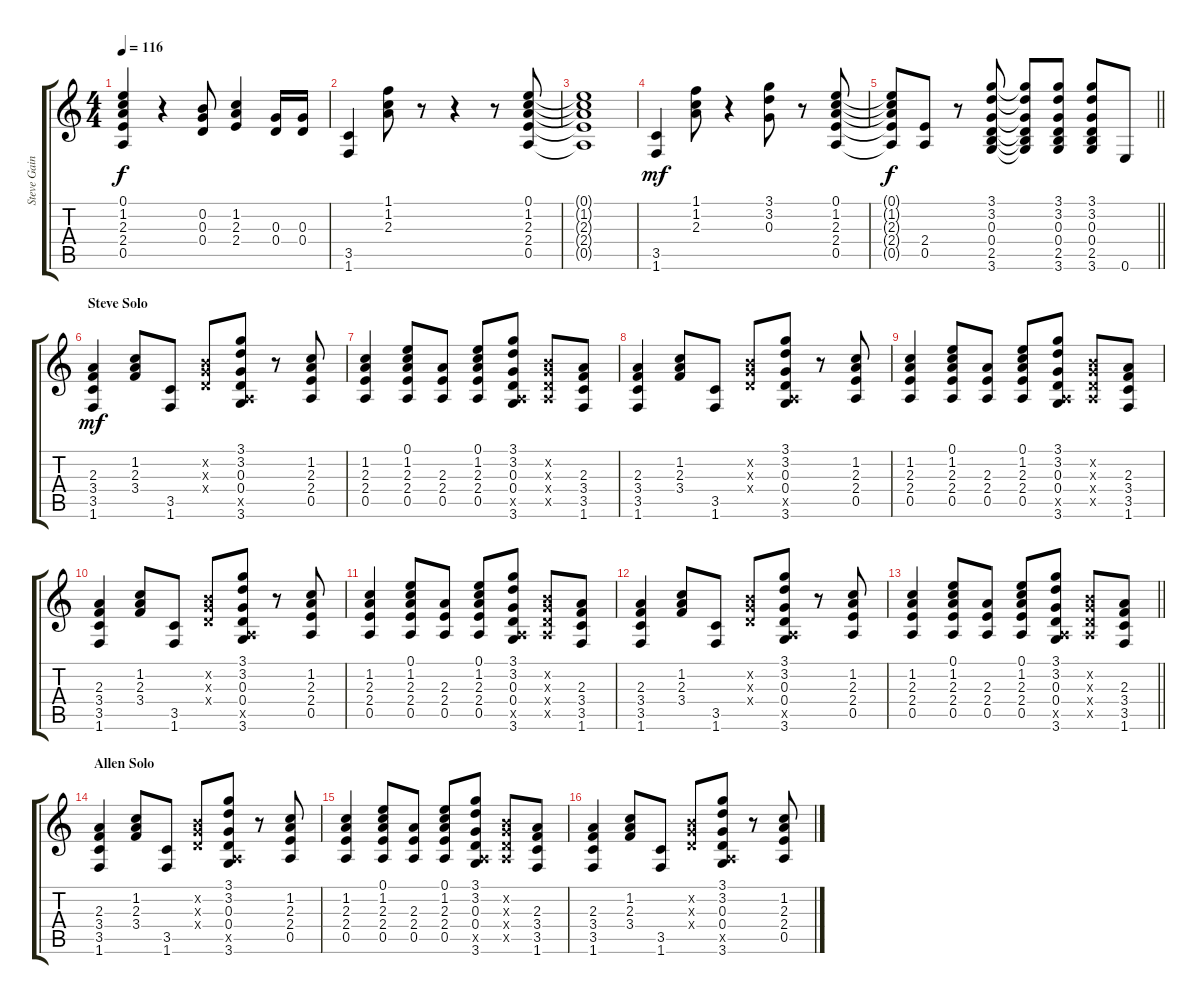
\track ("Steve Gaines - Rhythm Guitar" "Steve Gain") {instrument electricguitarclean}
\staff {score tabs}
\tuning (E4 B3 G3 D3 A2 E2) {hide}
\ts (4 4)
\tempo 116
\clef g2
\ks c
(0.1{t} 1.2{t} 2.3{t} 2.4{t} 0.5{t}).4{dy f} r.4 (0.2 0.3 0.4).8 (1.2 2.3 2.4).4 (0.3 0.4).16 (0.3 0.4).16 |
(3.5 1.6).4 (1.1 1.2 2.3).8 r.8 r.4 r.8 (0.1 1.2 2.3 2.4 0.5).8 |
(0.1{t} 1.2{t} 2.3{t} 2.4{t} 0.5{t}).1 |
(3.5 1.6).4{dy mf} (1.1 1.2 2.3).8 r.4 (3.1 3.2 0.3).8 r.8 (0.1 1.2 2.3 2.4 0.5).8 |
\barLineRight lightlight
(0.1{t} 1.2{t} 2.3{t} 2.4{t} 0.5{t}).8{dy f} (2.4 0.5).8 r.8 (3.1 3.2 0.3 0.4 2.5 3.6).8 (3.1{t} 3.2{t} 0.3{t} 0.4{t} 2.5{t} 3.6{t}).8 (3.1 3.2 0.3 0.4 2.5 3.6).8 (3.1 3.2 0.3 0.4 2.5 3.6).8 0.6.8 |
\section ("" "Steve Solo")
(2.3 3.4 3.5 1.6).4{dy mf} (1.2 2.3 3.4).8 (3.5 1.6).8 (0.2{x} 0.3{x} 0.4{x}).8 (3.1 3.2 0.3 0.4 0.5{x} 3.6).8 r.8 (1.2 2.3 2.4 0.5).8 |
(1.2 2.3 2.4 0.5).4 (0.1 1.2 2.3 2.4 0.5).8 (2.3 2.4 0.5).8 (0.1 1.2 2.3 2.4 0.5).8 (3.1 3.2 0.3 0.4 0.5{x} 3.6).8 (0.2{x} 0.3{x} 0.4{x} 0.5{x}).8 (2.3 3.4 3.5 1.6).8 |
(2.3 3.4 3.5 1.6).4 (1.2 2.3 3.4).8 (3.5 1.6).8 (0.2{x} 0.3{x} 0.4{x}).8 (3.1 3.2 0.3 0.4 0.5{x} 3.6).8 r.8 (1.2 2.3 2.4 0.5).8 |
(1.2 2.3 2.4 0.5).4 (0.1 1.2 2.3 2.4 0.5).8 (2.3 2.4 0.5).8 (0.1 1.2 2.3 2.4 0.5).8 (3.1 3.2 0.3 0.4 0.5{x} 3.6).8 (0.2{x} 0.3{x} 0.4{x} 0.5{x}).8 (2.3 3.4 3.5 1.6).8 |
(2.3 3.4 3.5 1.6).4 (1.2 2.3 3.4).8 (3.5 1.6).8 (0.2{x} 0.3{x} 0.4{x}).8 (3.1 3.2 0.3 0.4 0.5{x} 3.6).8 r.8 (1.2 2.3 2.4 0.5).8 |
(1.2 2.3 2.4 0.5).4 (0.1 1.2 2.3 2.4 0.5).8 (2.3 2.4 0.5).8 (0.1 1.2 2.3 2.4 0.5).8 (3.1 3.2 0.3 0.4 0.5{x} 3.6).8 (0.2{x} 0.3{x} 0.4{x} 0.5{x}).8 (2.3 3.4 3.5 1.6).8 |
(2.3 3.4 3.5 1.6).4 (1.2 2.3 3.4).8 (3.5 1.6).8 (0.2{x} 0.3{x} 0.4{x}).8 (3.1 3.2 0.3 0.4 0.5{x} 3.6).8 r.8 (1.2 2.3 2.4 0.5).8 |
\barLineRight lightlight
(1.2 2.3 2.4 0.5).4 (0.1 1.2 2.3 2.4 0.5).8 (2.3 2.4 0.5).8 (0.1 1.2 2.3 2.4 0.5).8 (3.1 3.2 0.3 0.4 0.5{x} 3.6).8 (0.2{x} 0.3{x} 0.4{x} 0.5{x}).8 (2.3 3.4 3.5 1.6).8 |
\section ("" "Allen Solo")
(2.3 3.4 3.5 1.6).4 (1.2 2.3 3.4).8 (3.5 1.6).8 (0.2{x} 0.3{x} 0.4{x}).8 (3.1 3.2 0.3 0.4 0.5{x} 3.6).8 r.8 (1.2 2.3 2.4 0.5).8 |
(1.2 2.3 2.4 0.5).4 (0.1 1.2 2.3 2.4 0.5).8 (2.3 2.4 0.5).8 (0.1 1.2 2.3 2.4 0.5).8 (3.1 3.2 0.3 0.4 0.5{x} 3.6).8 (0.2{x} 0.3{x} 0.4{x} 0.5{x}).8 (2.3 3.4 3.5 1.6).8 |
(2.3 3.4 3.5 1.6).4 (1.2 2.3 3.4).8 (3.5 1.6).8 (0.2{x} 0.3{x} 0.4{x}).8 (3.1 3.2 0.3 0.4 0.5{x} 3.6).8 r.8 (1.2 2.3 2.4 0.5).8
